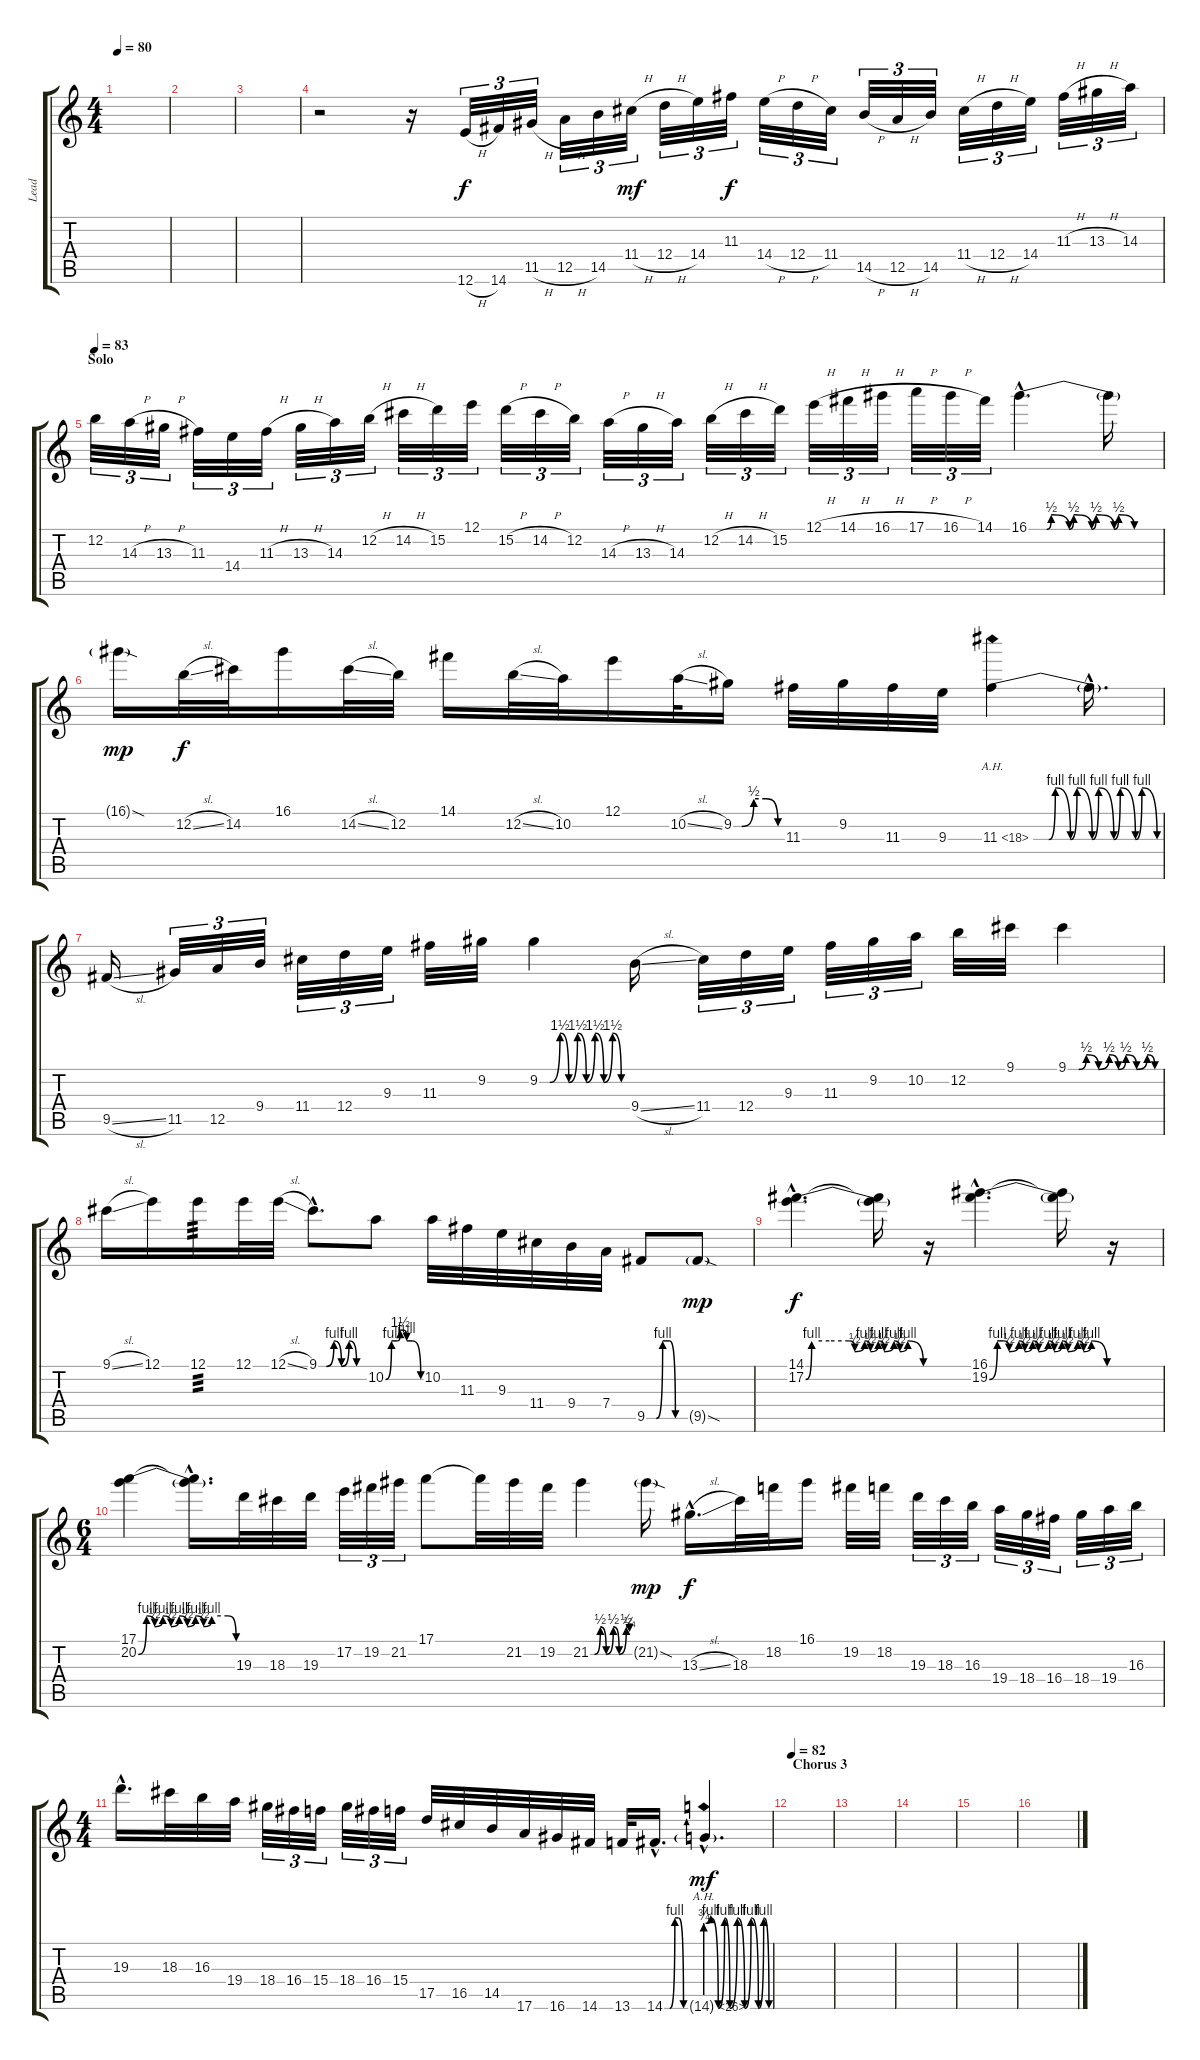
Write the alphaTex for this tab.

\track ("Lead" "Lead") {instrument overdrivenguitar}
\staff {score tabs}
\tuning (E4 B3 G3 D3 A2 E2) {hide}
\ts (4 4)
\section ("" "")
\tempo 80
\clef g2
\ks c
|
|
|
r.2{volume 14} r.16 12.6{h}.32{tu (3 2)} 14.6.32{tu (3 2)} 11.5{h}.32{tu (3 2)} 12.5{h}.32{tu (3 2)} 14.5.32{tu (3 2)} 11.4{h}.32{tu (3 2) dy mf} 12.4{h}.32{tu (3 2)} 14.4.32{tu (3 2)} 11.3.32{tu (3 2) dy f} 14.4{h}.32{tu (3 2)} 12.4{h}.32{tu (3 2)} 11.4.32{tu (3 2)} 14.5{h}.32{tu (3 2)} 12.5{h}.32{tu (3 2)} 14.5.32{tu (3 2)} 11.4{h}.32{tu (3 2)} 12.4{h}.32{tu (3 2)} 14.4.32{tu (3 2)} 11.3{h}.32{tu (3 2)} 13.3{h}.32{tu (3 2)} 14.3.32{tu (3 2)} |
\section ("" "Solo")
\tempo 83
12.2.32{tu (3 2)} 14.3{h}.32{tu (3 2)} 13.3{h}.32{tu (3 2)} 11.3.32{tu (3 2)} 14.4.32{tu (3 2)} 11.3{h}.32{tu (3 2)} 13.3{h}.32{tu (3 2)} 14.3.32{tu (3 2)} 12.2{h}.32{tu (3 2)} 14.2{h}.32{tu (3 2)} 15.2.32{tu (3 2)} 12.1.32{tu (3 2)} 15.2{h}.32{tu (3 2)} 14.2{h}.32{tu (3 2)} 12.2.32{tu (3 2)} 14.3{h}.32{tu (3 2)} 13.3{h}.32{tu (3 2)} 14.3.32{tu (3 2)} 12.2{h}.32{tu (3 2)} 14.2{h}.32{tu (3 2)} 15.2.32{tu (3 2)} 12.1{h}.32{tu (3 2)} 14.1{h}.32{tu (3 2)} 16.1{h}.32{tu (3 2)} 17.1{h}.32{tu (3 2)} 16.1{h}.32{tu (3 2)} 14.1.32{tu (3 2)} 16.1{be (custom 0 0 8 0 10 2 18 0 20 2 28 0 30 2 38 0 40 2 47 0 60 0) hac}.4{d} 16.1{t}.16 |
16.1{sod g}.16{dy mp} 12.2{sl}.32{dy f} 14.2.32 16.1.16 14.2{sl}.32 12.2.32 14.1.16 12.2{sl}.32 10.2.32 12.1.16 10.2{sl}.32 9.2{be (custom 0 0 10 0 25 2 40 2 55 0 60 0)}.16 11.3.32 9.2.32 11.3.32 9.3.32 11.3{be (custom 0 0 7 0 10 4 17 0 20 4 27 0 30 4 37 0 40 4 47 0 50 4 57 0 60 0) ah 7}.4{volume 6} 11.3{hac t}.16{d} |
9.5{sl}.16{volume 13} 11.5.32{tu (3 2)} 12.5.32{tu (3 2)} 9.4.32{tu (3 2)} 11.4.32{tu (3 2)} 12.4.32{tu (3 2)} 9.3.32{tu (3 2)} 11.3.32 9.2.32 9.2{be (custom 0 0 7 0 14 6 20 0 26 6 32 0 38 6 44 0 50 6 56 0 60 0)}.4 9.4{sl}.16 11.4.32{tu (3 2)} 12.4.32{tu (3 2)} 9.3.32{tu (3 2)} 11.3.32{tu (3 2)} 9.2.32{tu (3 2)} 10.2.32{tu (3 2)} 12.2.32 9.1.32 9.1{be (custom 0 0 7 0 12 2 20 0 27 2 33 0 38 2 45 0 52 2 57 0 60 0)}.4 |
9.1{sl}.16 12.1.16 12.1.16{tp 3} 12.1.32 12.1{sl}.32 9.1{be (custom 0 0 10 0 20 4 30 0 40 4 50 0 60 0) hac}.8{d} 10.2{be (custom 0 0 10 4 20 4 25 6 30 6 36 4 45 4 60 0)}.8 10.2.32 11.3.32 9.3.32 11.4.32 9.4.32 7.4.32 9.5{be (custom 0 0 15 0 25 4 35 4 45 0 60 0)}.8 9.5{sod g}.8{dy mp} |
\section ("" "")
(14.1{hac} 17.2{be (custom 0 0 3 4 12 4 22 4 25 2 30 4 33 2 37 4 40 2 45 4 48 2 52 4 60 0) hac}).4{d dy f} (14.1{t} 17.2{t}).16 r.16 (16.1{hac} 19.2{be (custom 0 0 4 4 7 4 10 2 15 4 18 2 22 4 25 2 30 4 33 2 37 4 40 2 45 4 48 2 52 4 60 0) hac}).4{d} (16.1{t} 19.2{t}).16 r.16 |
\ts (6 4)
(17.1 20.2{be (custom 0 0 5 4 10 2 15 4 20 2 25 4 30 2 35 4 40 2 45 4 55 4 60 0)}).4 (17.1{hac t} 20.2{hac t}).16{d} 19.3.32 18.3.32 19.3.32 17.2.32{tu (3 2)} 19.2.32{tu (3 2)} 21.2.32{tu (3 2)} 17.1.8 17.1{t}.32 21.2.32 19.2.32 21.2{be (custom 0 0 6 0 15 2 24 0 35 2 44 0 55 2 60 1)}.4 21.2{sod g}.16{dy mp} 13.3{sl hac}.16{d dy f} 18.3.32 18.2.32 16.1.16 19.2.32 18.2.32 19.3.32{tu (3 2)} 18.3.32{tu (3 2)} 16.3.32{tu (3 2)} 19.4.32{tu (3 2)} 18.4.32{tu (3 2)} 16.4.32{tu (3 2)} 18.4.32{tu (3 2)} 19.4.32{tu (3 2)} 16.3.32{tu (3 2)} |
\ts (4 4)
19.3{hac}.16{d} 18.3.32 16.3.32 19.4.32 18.4.32{tu (3 2)} 16.4.32{tu (3 2)} 15.4.32{tu (3 2)} 18.4.32{tu (3 2)} 16.4.32{tu (3 2)} 15.4.32{tu (3 2)} 17.5.32 16.5.32 14.5.32 17.6.32 16.6.32 14.6.32 13.6.32 14.6{be (custom 0 0 5 0 10 0 15 0 30 4 40 4 55 0 60 0) hac}.16{d} 14.6{be (custom 0 3 5 4 12 0 18 4 23 0 30 4 37 0 43 4 50 0 55 4 60 0) ah 12 g hac}.4{d dy mf} |
\section ("" "Chorus 3")
\tempo 82
|
|
|
|
\section ("" "")
